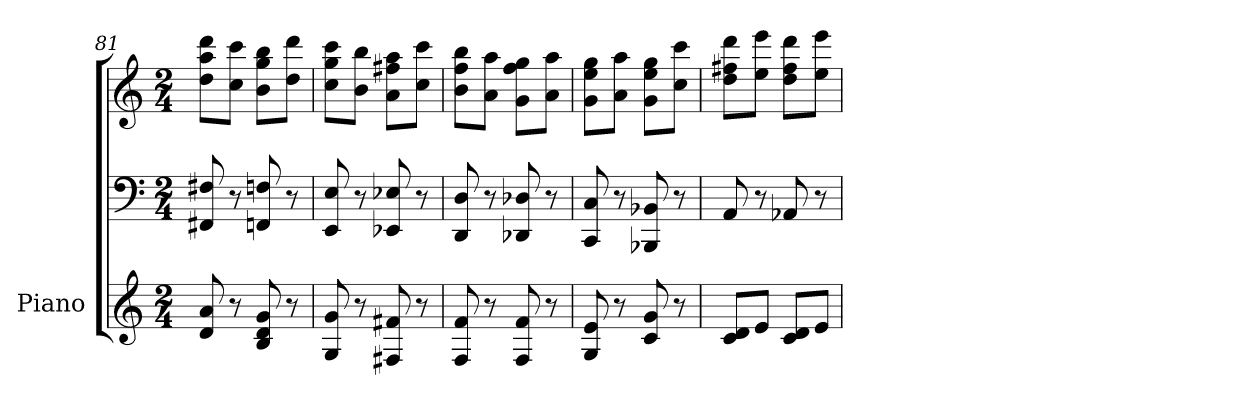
**kern	**kern	**kern
*part1	*part1	*part1
*staff3	*staff2	*staff1
*I"Piano	*	*
*I'Pno.	*	*
*clefG2	*clefF4	*clefG2
*k[]	*k[]	*k[]
*M2/4	*M2/4	*M2/4
=81	=81	=81
8d/ 8a/	8FF#X/ 8F#X/	8dd\ 8aa\ 8ddd\L
8r	8r	8cc\ 8ccc\J
8B/ 8d/ 8g/	8FFn/ 8Fn/	8b\ 8gg\ 8bb\L
8r	8r	8dd\ 8ddd\J
=82	=82	=82
8G/ 8g/	8EE/ 8E/	8cc\ 8gg\ 8ccc\L
8r	8r	8b\ 8bb\J
8F#X/ 8f#X/	8EE-X/ 8E-X/	8a\ 8ff#X\ 8aa\L
8r	8r	8cc\ 8ccc\J
=83	=83	=83
8F/ 8f/	8DD/ 8D/	8b\ 8ff\ 8bb\L
8r	8r	8a\ 8aa\J
8F/ 8f/	8DD-X/ 8D-X/	8g\ 8ff\ 8gg\L
8r	8r	8a\ 8aa\J
=84	=84	=84
8G/ 8e/	8CC/ 8C/	8g\ 8ee\ 8gg\L
8r	8r	8a\ 8aa\J
8c/ 8g/	8BBB-X/ 8BB-X/	8g\ 8ee\ 8gg\L
8r	8r	8cc\ 8ccc\J
=85	=85	=85
8c/ 8d/L	8AA/	8dd\ 8ff#X\ 8ddd\L
8e/J	8r	8ee\ 8eee\J
8c/ 8d/L	8AA-X/	8dd\ 8ff#\ 8ddd\L
8e/J	8r	8ee\ 8eee\J
=	=	=
*-	*-	*-
